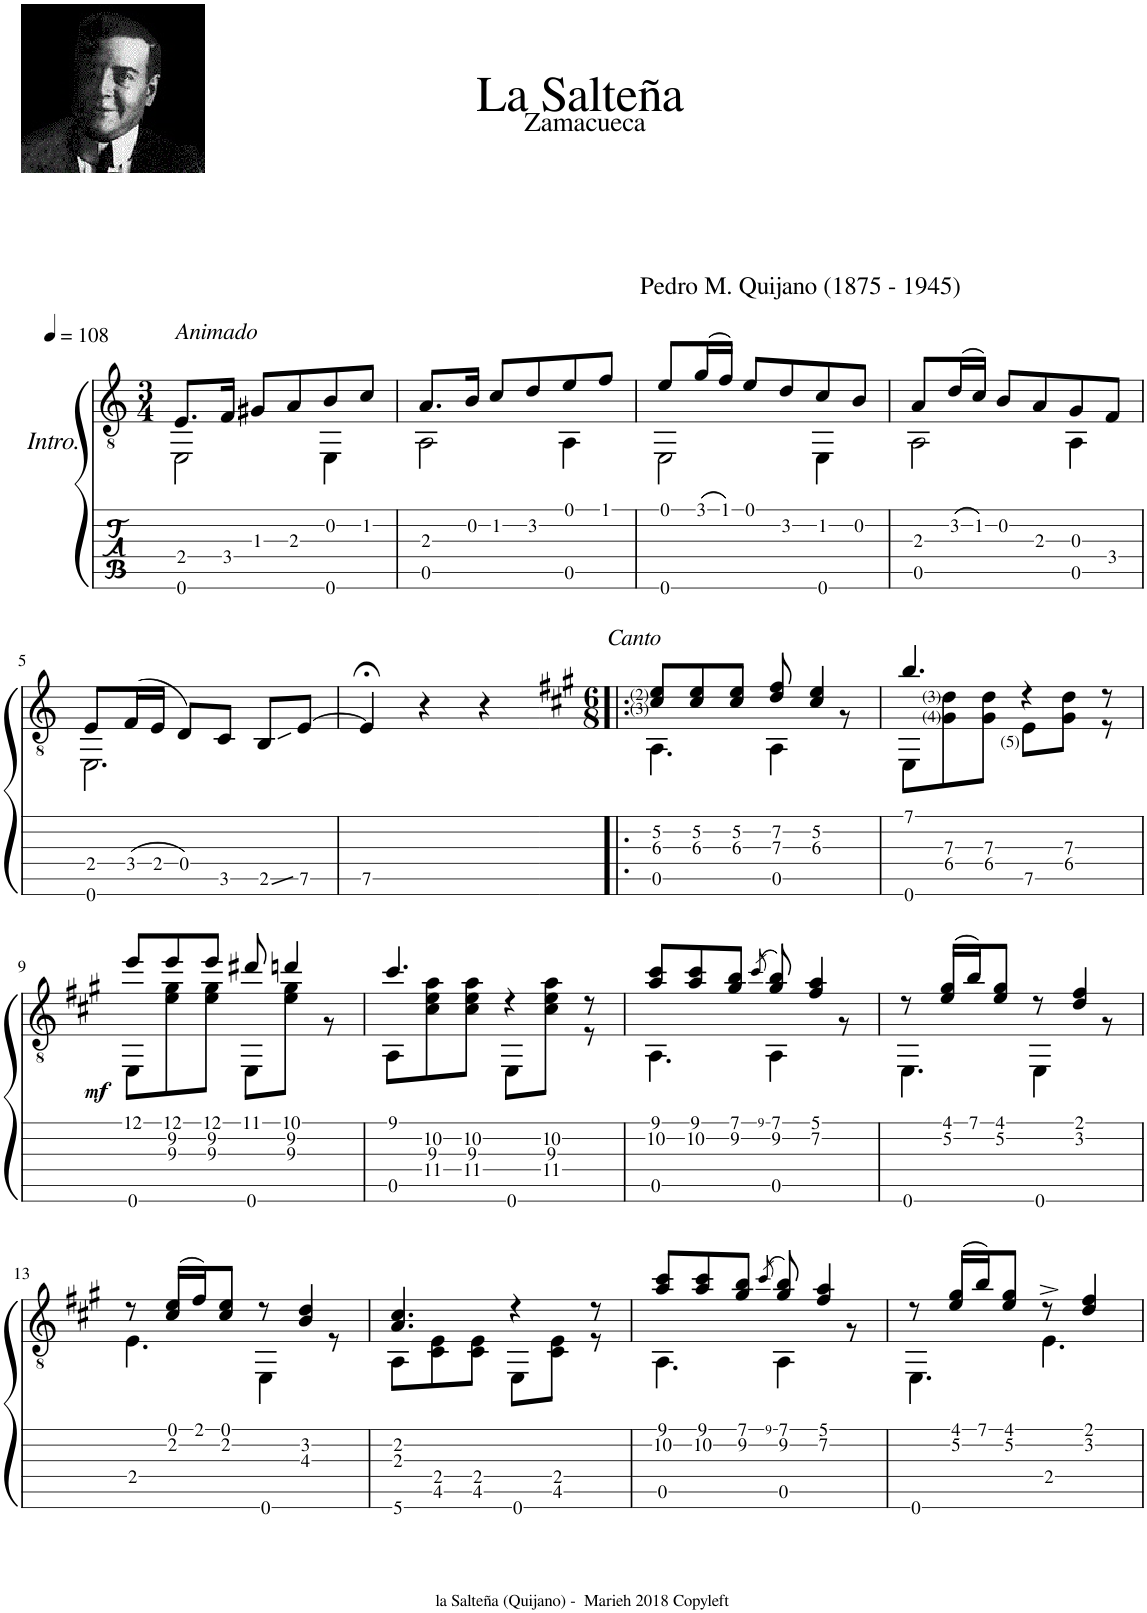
**kern	**kern
*part2	*part1
*staff2	*staff1
*I"Guitare classique [Tablature]	*I"Guitare classique
*stria6	*
*	*clefGv2
*k[]	*k[]
*M3/4	*M3/4
*MM108	*MM108
=1	=1
*^	*^
!	!	!LO:TX:a:i:t=Animado	!
8.EL	2EE	8.E/L	2EE\
16FJk	.	16F/Jk	.
8G#XL	.	8G#X/L	.
8AJ	.	8A/	.
8BL	4EE	8B/	4EE\
8cJ	.	8c/J	.
=2	=2	=2	=2
8.AL	2AA	8.A/L	2AA\
16BJk	.	16B/Jk	.
8cL	.	8c/L	.
8dJ	.	8d/	.
8eL	4AA	8e/	4AA\
8fJ	.	8f/J	.
=3	=3	=3	=3
8eL	2EE	8e/L	2EE\
(16gL	.	(16g/L	.
16fJJ)	.	16f/JJ)	.
8eL	.	8e/L	.
8dJ	.	8d/	.
8cL	4EE	8c/	4EE\
8BJ	.	8B/J	.
=4	=4	=4	=4
8AL	2AA	8A/L	2AA\
(16dL	.	(16d/L	.
16cJJ)	.	16c/JJ)	.
8BL	.	8B/L	.
8AJ	.	8A/	.
8GL	4AA	8G/	4AA\
8FJ	.	8F/J	.
!!LO:LB:g=z	!!
=5	=5	=5	=5
8EL	2.EE	8E/L	2.EE\
(16FL	.	(16F/L	.
16EJJ	.	16E/JJ	.
8DL)	.	8D/L)	.
8CJ	.	8C/J	.
8BBL	.	8BB/L	.
[8EJ	.	[8E/J	.
*v	*v	*	*
*	*v	*v
=6	=6
4E]	4E;</]
4r	4r
4r	4r
=7!|:	=7!|:
*k[f#c#g#]	*k[f#c#g#]
*M6/8	*M6/8
*^	*^
!	!	!LO:TX:a:i:t=Canto	!
8c#\ 8e\L	4.AA	8c#/ 8e/L	4.AA\
8c#\ 8e\	.	8c#/ 8e/	.
8c#\ 8e\J	.	8c#/ 8e/J	.
8d 8f#	4AA	8d/ 8f#/	4AA\
4c# 4e	.	4c#/ 4e/	.
.	8r	.	8r
=8	=8	=8	=8
4.b	8EEL	4.b/	8EE\L
.	8G#\ 8d\	.	8G#\ 8d\
.	8G#\ 8d\J	.	8G#\ 8d\J
4r	8EL	4r	8E\L
.	8G#\ 8d\J	.	8G#\ 8d\J
8r	8r	8r	8r
!!LO:LB:g=z	!!
=9	=9	=9	=9
8eeL	8EEL	8ee/L	8EE\L
8ee	8e\ 8g#\	8ee/	8e\ 8g#\
8eeJ	8e\ 8g#\J	8ee/J	8e\ 8g#\J
8dd#X	8EEL	8dd#X/	8EE\L
4ddn	8e\ 8g#\J	4ddn/	8e\ 8g#\J
.	8r	.	8r
=10	=10	=10	=10
4.cc#	8AAL	4.cc#/	8AA\L
.	8c#\ 8e\ 8a\	.	8c#\ 8e\ 8a\
.	8c#\ 8e\ 8a\J	.	8c#\ 8e\ 8a\J
4r	8EEL	4r	8EE\L
.	8c#\ 8e\ 8a\J	.	8c#\ 8e\ 8a\J
8r	8r	8r	8r
=11	=11	=11	=11
8a\ 8cc#\L	4.AA	8a/ 8cc#/L	4.AA\
8a\ 8cc#\	.	8a/ 8cc#/	.
8g#\ 8b\J	.	8g#/ 8b/J	.
qcc#	.	(8qcc#/	.
8g# 8b	4AA	8g#/ 8b/)	4AA\
4f# 4a	.	4f#/ 4a/	.
.	8r	.	8r
=12	=12	=12	=12
8r	4.EE	8r	4.EE\
16e\ 16g#\LL	.	(16e/ 16g#/LL	.
16bJ	.	16b/J)	.
8e\ 8g#\J	.	8e/ 8g#/J	.
8r	4EE	8r	4EE\
4d 4f#	.	4d/ 4f#/	.
.	8r	.	8r
!!LO:LB:g=z	!!
=13	=13	=13	=13
8r	4.E	8r	4.E\
16c#\ 16e\LL	.	(16c#/ 16e/LL	.
16f#J	.	16f#/J)	.
8c#\ 8e\J	.	8c#/ 8e/J	.
8r	4EE	8r	4EE\
4B 4d	.	4B/ 4d/	.
.	8r	.	8r
=14	=14	=14	=14
4.A 4.c#	8AAL	4.A/ 4.c#/	8AA\L
.	8C#\ 8E\	.	8C#\ 8E\
.	8C#\ 8E\J	.	8C#\ 8E\J
4r	8EEL	4r	8EE\L
.	8C#\ 8E\J	.	8C#\ 8E\J
8r	8r	8r	8r
=15	=15	=15	=15
8a\ 8cc#\L	4.AA	8a/ 8cc#/L	4.AA\
8a\ 8cc#\	.	8a/ 8cc#/	.
8g#\ 8b\J	.	8g#/ 8b/J	.
qcc#	.	(8qcc#/	.
8g# 8b	4AA	8g#/ 8b/)	4AA\
4f# 4a	.	4f#/ 4a/	.
.	8r	.	8r
=16	=16	=16	=16
8r	4.EE	8r	4.EE\
16e\ 16g#\LL	.	(16e/ 16g#/LL	.
16bJ	.	16b/J)	.
8e\ 8g#\J	.	8e/ 8g#/J	.
8r	4.E	8r	4.E^>\
4d 4f#	.	4d/ 4f#/	.
*v	*v	*	*
*	*v	*v
=	=
*-	*-
